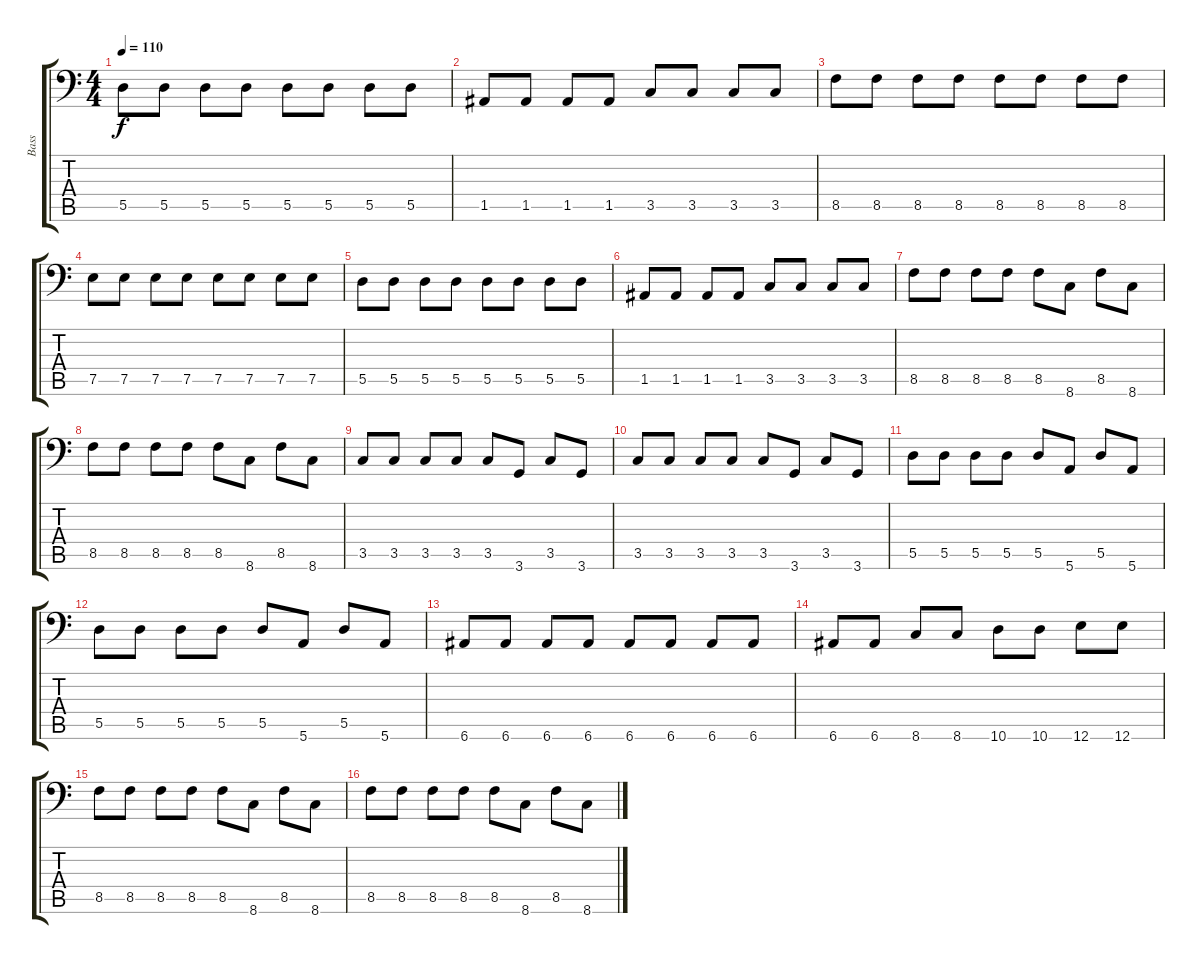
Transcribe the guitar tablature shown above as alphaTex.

\track ("Bass" "Bass") {instrument fretlessbass}
\staff {score tabs}
\tuning (E3 B2 G2 D2 A1 E1) {hide}
\ts (4 4)
\tempo 110
\clef f4
\ks c
5.5.8{dy f} 5.5.8 5.5.8 5.5.8 5.5.8 5.5.8 5.5.8 5.5.8 |
1.5.8 1.5.8 1.5.8 1.5.8 3.5.8 3.5.8 3.5.8 3.5.8 |
8.5.8 8.5.8 8.5.8 8.5.8 8.5.8 8.5.8 8.5.8 8.5.8 |
7.5.8 7.5.8 7.5.8 7.5.8 7.5.8 7.5.8 7.5.8 7.5.8 |
5.5.8 5.5.8 5.5.8 5.5.8 5.5.8 5.5.8 5.5.8 5.5.8 |
1.5.8 1.5.8 1.5.8 1.5.8 3.5.8 3.5.8 3.5.8 3.5.8 |
8.5.8 8.5.8 8.5.8 8.5.8 8.5.8 8.6.8 8.5.8 8.6.8 |
8.5.8 8.5.8 8.5.8 8.5.8 8.5.8 8.6.8 8.5.8 8.6.8 |
3.5.8 3.5.8 3.5.8 3.5.8 3.5.8 3.6.8 3.5.8 3.6.8 |
3.5.8 3.5.8 3.5.8 3.5.8 3.5.8 3.6.8 3.5.8 3.6.8 |
5.5.8 5.5.8 5.5.8 5.5.8 5.5.8 5.6.8 5.5.8 5.6.8 |
5.5.8 5.5.8 5.5.8 5.5.8 5.5.8 5.6.8 5.5.8 5.6.8 |
6.6.8 6.6.8 6.6.8 6.6.8 6.6.8 6.6.8 6.6.8 6.6.8 |
6.6.8 6.6.8 8.6.8 8.6.8 10.6.8 10.6.8 12.6.8 12.6.8 |
8.5.8 8.5.8 8.5.8 8.5.8 8.5.8 8.6.8 8.5.8 8.6.8 |
8.5.8 8.5.8 8.5.8 8.5.8 8.5.8 8.6.8 8.5.8 8.6.8
